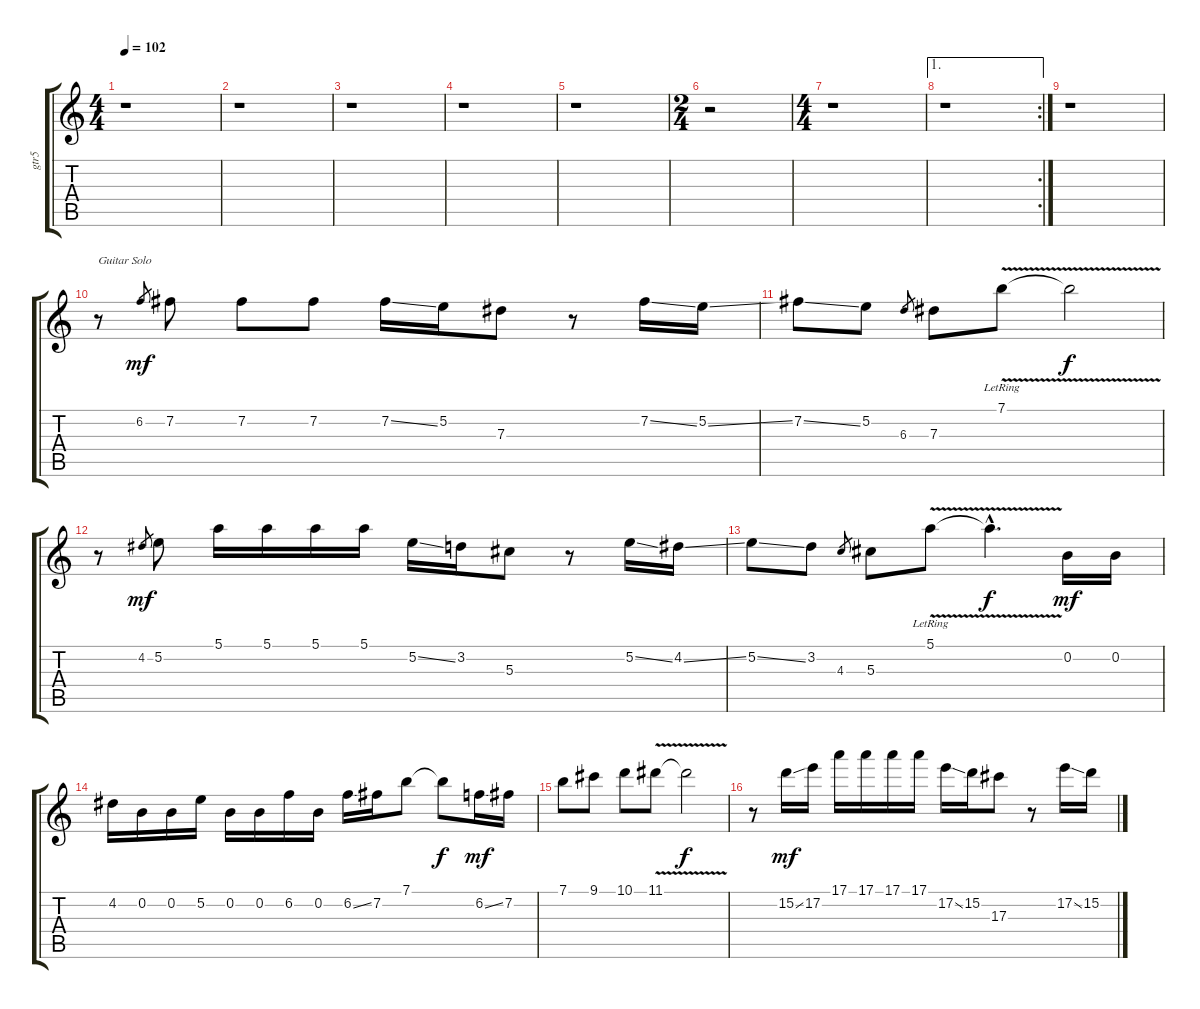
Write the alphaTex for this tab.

\track ("gtr5" "gtr5") {instrument distortionguitar}
\staff {score tabs}
\tuning (E4 B3 Ab3 E3 B2 E2) {hide}
\ts (4 4)
\tempo 102
\clef g2
\ks c
r.1{dy mf} |
r.1 |
r.1 |
r.1 |
r.1 |
\ts (2 4)
r.2 |
\ts (4 4)
r.1 |
\ae 1
\rc 2
r.1 |
r.1 |
r.8{txt "Guitar Solo" volume 16} 6.2.8{gr} 7.2.8 7.2.8 7.2.8 7.2{ss}.16 5.2.16 7.3.8 r.8 7.2{ss}.16 5.2{ss}.16 |
7.2{ss}.8 5.2.8 6.3.8{gr} 7.3.8 7.1{v lr}.8 7.1{t}.2{dy f} |
r.8 4.2.8{gr dy mf} 5.2.8 5.1.16 5.1.16 5.1.16 5.1.16 5.2{ss}.16 3.2.16 5.3.8 r.8 5.2{ss}.16 4.2{ss}.16 |
5.2{ss}.8 3.2.8 4.3.8{gr} 5.3.8 5.1{v lr}.8 5.1{hac t}.4{d dy f} 0.2.16{dy mf} 0.2.16 |
4.2.16 0.2.16 0.2.16 5.2.16 0.2.16 0.2.16 6.2.16 0.2.16 6.2{ss}.16 7.2.16 7.1.8 7.1{t}.8{dy f} 6.2{ss}.16{dy mf} 7.2.16 |
7.1.8 9.1.8 10.1.8 11.1{v}.8 11.1{t}.2{dy f} |
r.8 15.2{ss}.16{dy mf} 17.2.16 17.1.16 17.1.16 17.1.16 17.1.16 17.2{ss}.16 15.2.16 17.3.8 r.8 17.2{ss}.16 15.2.16
